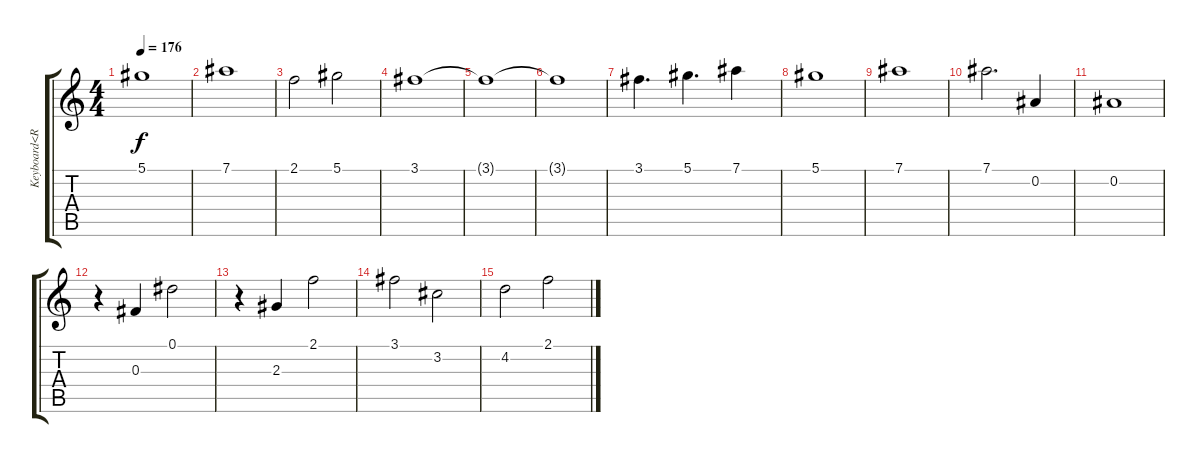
\track ("Keyboard<R>" "Keyboard<R") {instrument stringensemble1}
\staff {score tabs}
\tuning (Eb5 Bb4 Gb4 Db4 Ab3 Eb3) {hide}
\ts (4 4)
\tempo 176
\clef g2
\ks c
5.1{t}.1{dy f} |
7.1.1 |
2.1.2 5.1.2 |
3.1.1 |
3.1{t}.1 |
3.1{t}.1 |
3.1.4{d} 5.1.4{d} 7.1.4 |
5.1.1 |
7.1.1 |
7.1.2{d} 0.2.4 |
0.2.1 |
r.4{instrument stringensemble1} 0.3.4 0.1.2 |
r.4 2.3.4 2.1.2 |
3.1.2 3.2.2 |
4.2.2 2.1.2
